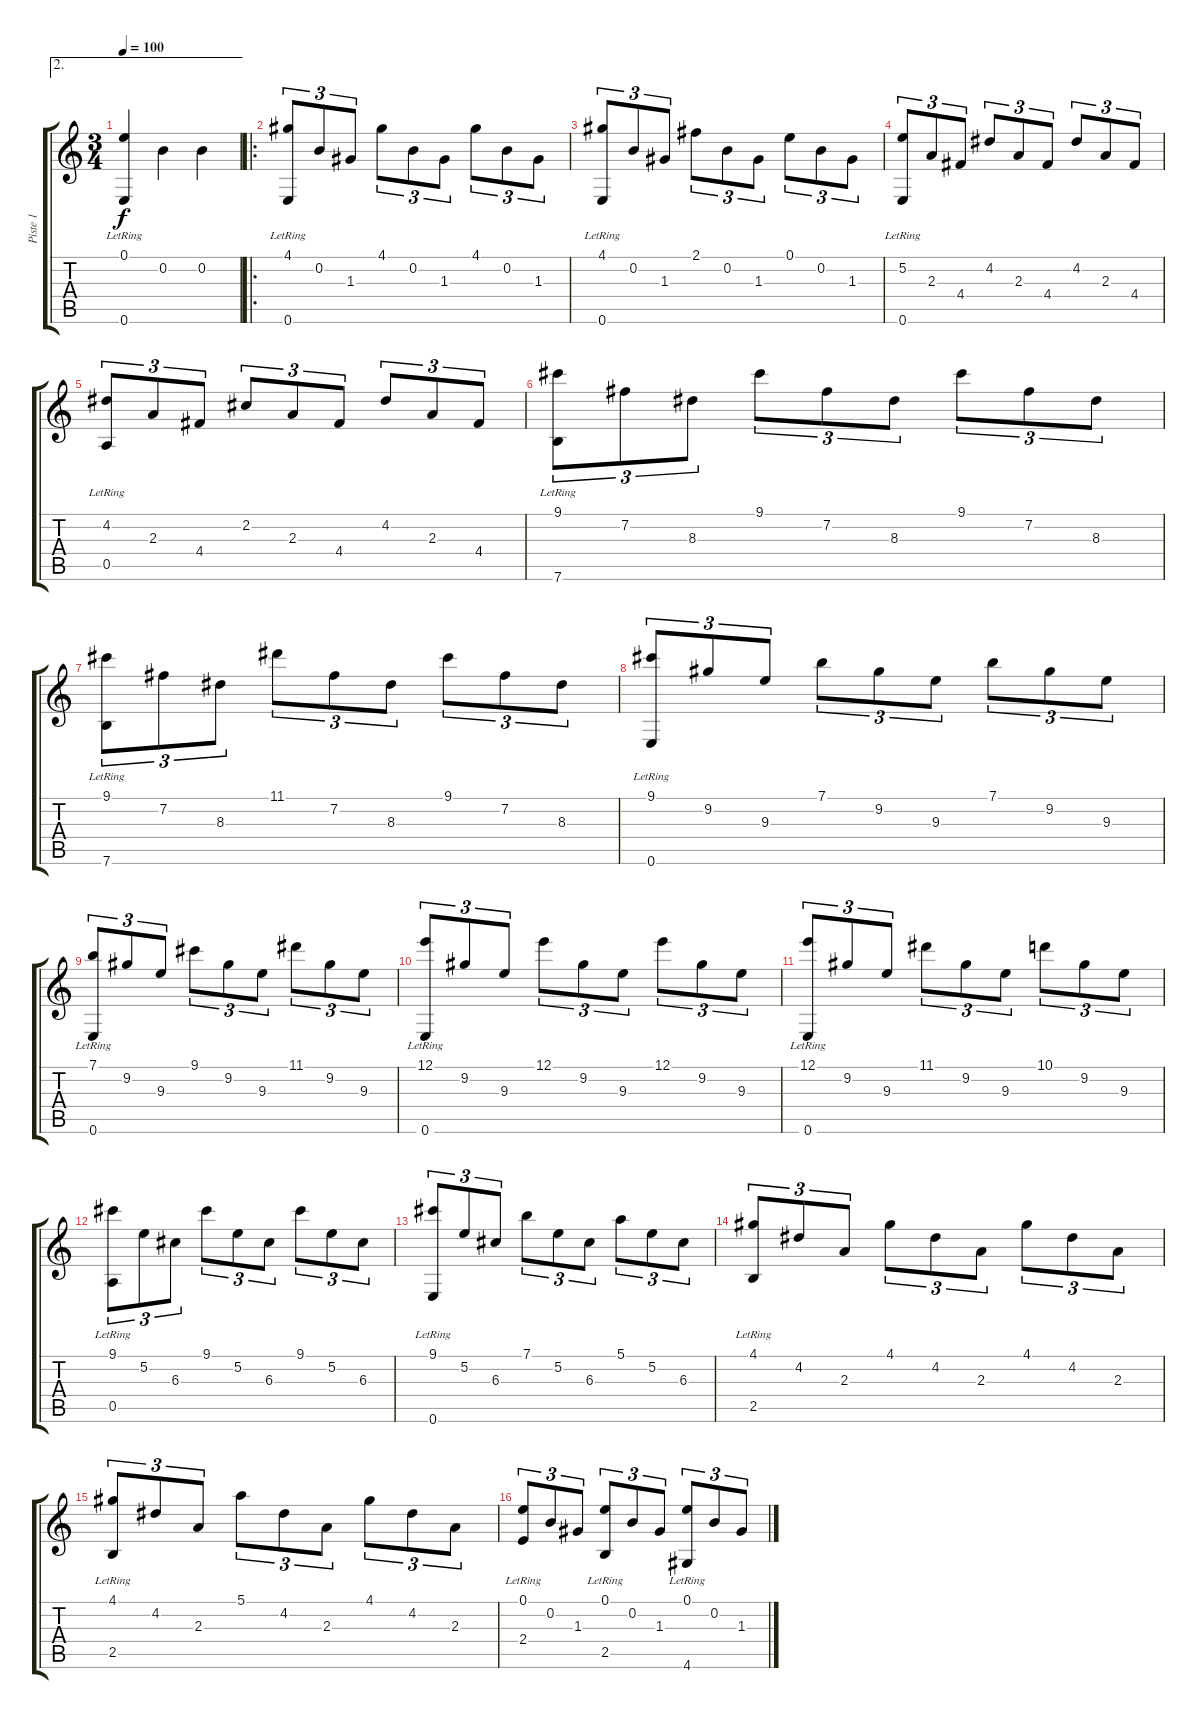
\track ("Piste 1" "Piste 1") {instrument acousticguitarnylon}
\staff {score tabs}
\tuning (E4 B3 G3 D3 A2 E2) {hide}
\ae 2
\ts (3 4)
\tempo 100
\clef g2
\ks c
(0.1 0.6{lr}).4{dy f} 0.2.4 0.2.4 |
\ro
(4.1 0.6{lr}).8{tu (3 2)} 0.2.8{tu (3 2)} 1.3.8{tu (3 2)} 4.1.8{tu (3 2)} 0.2.8{tu (3 2)} 1.3.8{tu (3 2)} 4.1.8{tu (3 2)} 0.2.8{tu (3 2)} 1.3.8{tu (3 2)} |
(4.1 0.6{lr}).8{tu (3 2)} 0.2.8{tu (3 2)} 1.3.8{tu (3 2)} 2.1.8{tu (3 2)} 0.2.8{tu (3 2)} 1.3.8{tu (3 2)} 0.1.8{tu (3 2)} 0.2.8{tu (3 2)} 1.3.8{tu (3 2)} |
(5.2 0.6{lr}).8{tu (3 2)} 2.3.8{tu (3 2)} 4.4.8{tu (3 2)} 4.2.8{tu (3 2)} 2.3.8{tu (3 2)} 4.4.8{tu (3 2)} 4.2.8{tu (3 2)} 2.3.8{tu (3 2)} 4.4.8{tu (3 2)} |
(4.2 0.5{lr}).8{tu (3 2)} 2.3.8{tu (3 2)} 4.4.8{tu (3 2)} 2.2.8{tu (3 2)} 2.3.8{tu (3 2)} 4.4.8{tu (3 2)} 4.2.8{tu (3 2)} 2.3.8{tu (3 2)} 4.4.8{tu (3 2)} |
(9.1 7.6{lr}).8{tu (3 2)} 7.2.8{tu (3 2)} 8.3.8{tu (3 2)} 9.1.8{tu (3 2)} 7.2.8{tu (3 2)} 8.3.8{tu (3 2)} 9.1.8{tu (3 2)} 7.2.8{tu (3 2)} 8.3.8{tu (3 2)} |
(9.1 7.6{lr}).8{tu (3 2)} 7.2.8{tu (3 2)} 8.3.8{tu (3 2)} 11.1.8{tu (3 2)} 7.2.8{tu (3 2)} 8.3.8{tu (3 2)} 9.1.8{tu (3 2)} 7.2.8{tu (3 2)} 8.3.8{tu (3 2)} |
(9.1 0.6{lr}).8{tu (3 2)} 9.2.8{tu (3 2)} 9.3.8{tu (3 2)} 7.1.8{tu (3 2)} 9.2.8{tu (3 2)} 9.3.8{tu (3 2)} 7.1.8{tu (3 2)} 9.2.8{tu (3 2)} 9.3.8{tu (3 2)} |
(7.1 0.6{lr}).8{tu (3 2)} 9.2.8{tu (3 2)} 9.3.8{tu (3 2)} 9.1.8{tu (3 2)} 9.2.8{tu (3 2)} 9.3.8{tu (3 2)} 11.1.8{tu (3 2)} 9.2.8{tu (3 2)} 9.3.8{tu (3 2)} |
(12.1 0.6{lr}).8{tu (3 2)} 9.2.8{tu (3 2)} 9.3.8{tu (3 2)} 12.1.8{tu (3 2)} 9.2.8{tu (3 2)} 9.3.8{tu (3 2)} 12.1.8{tu (3 2)} 9.2.8{tu (3 2)} 9.3.8{tu (3 2)} |
(12.1 0.6{lr}).8{tu (3 2)} 9.2.8{tu (3 2)} 9.3.8{tu (3 2)} 11.1.8{tu (3 2)} 9.2.8{tu (3 2)} 9.3.8{tu (3 2)} 10.1.8{tu (3 2)} 9.2.8{tu (3 2)} 9.3.8{tu (3 2)} |
(9.1 0.5{lr}).8{tu (3 2)} 5.2.8{tu (3 2)} 6.3.8{tu (3 2)} 9.1.8{tu (3 2)} 5.2.8{tu (3 2)} 6.3.8{tu (3 2)} 9.1.8{tu (3 2)} 5.2.8{tu (3 2)} 6.3.8{tu (3 2)} |
(9.1 0.6{lr}).8{tu (3 2)} 5.2.8{tu (3 2)} 6.3.8{tu (3 2)} 7.1.8{tu (3 2)} 5.2.8{tu (3 2)} 6.3.8{tu (3 2)} 5.1.8{tu (3 2)} 5.2.8{tu (3 2)} 6.3.8{tu (3 2)} |
(4.1 2.5{lr}).8{tu (3 2)} 4.2.8{tu (3 2)} 2.3.8{tu (3 2)} 4.1.8{tu (3 2)} 4.2.8{tu (3 2)} 2.3.8{tu (3 2)} 4.1.8{tu (3 2)} 4.2.8{tu (3 2)} 2.3.8{tu (3 2)} |
(4.1 2.5{lr}).8{tu (3 2)} 4.2.8{tu (3 2)} 2.3.8{tu (3 2)} 5.1.8{tu (3 2)} 4.2.8{tu (3 2)} 2.3.8{tu (3 2)} 4.1.8{tu (3 2)} 4.2.8{tu (3 2)} 2.3.8{tu (3 2)} |
(0.1 2.4{lr}).8{tu (3 2)} 0.2.8{tu (3 2)} 1.3.8{tu (3 2)} (0.1 2.5{lr}).8{tu (3 2)} 0.2.8{tu (3 2)} 1.3.8{tu (3 2)} (0.1 4.6{lr}).8{tu (3 2)} 0.2.8{tu (3 2)} 1.3.8{tu (3 2)}
